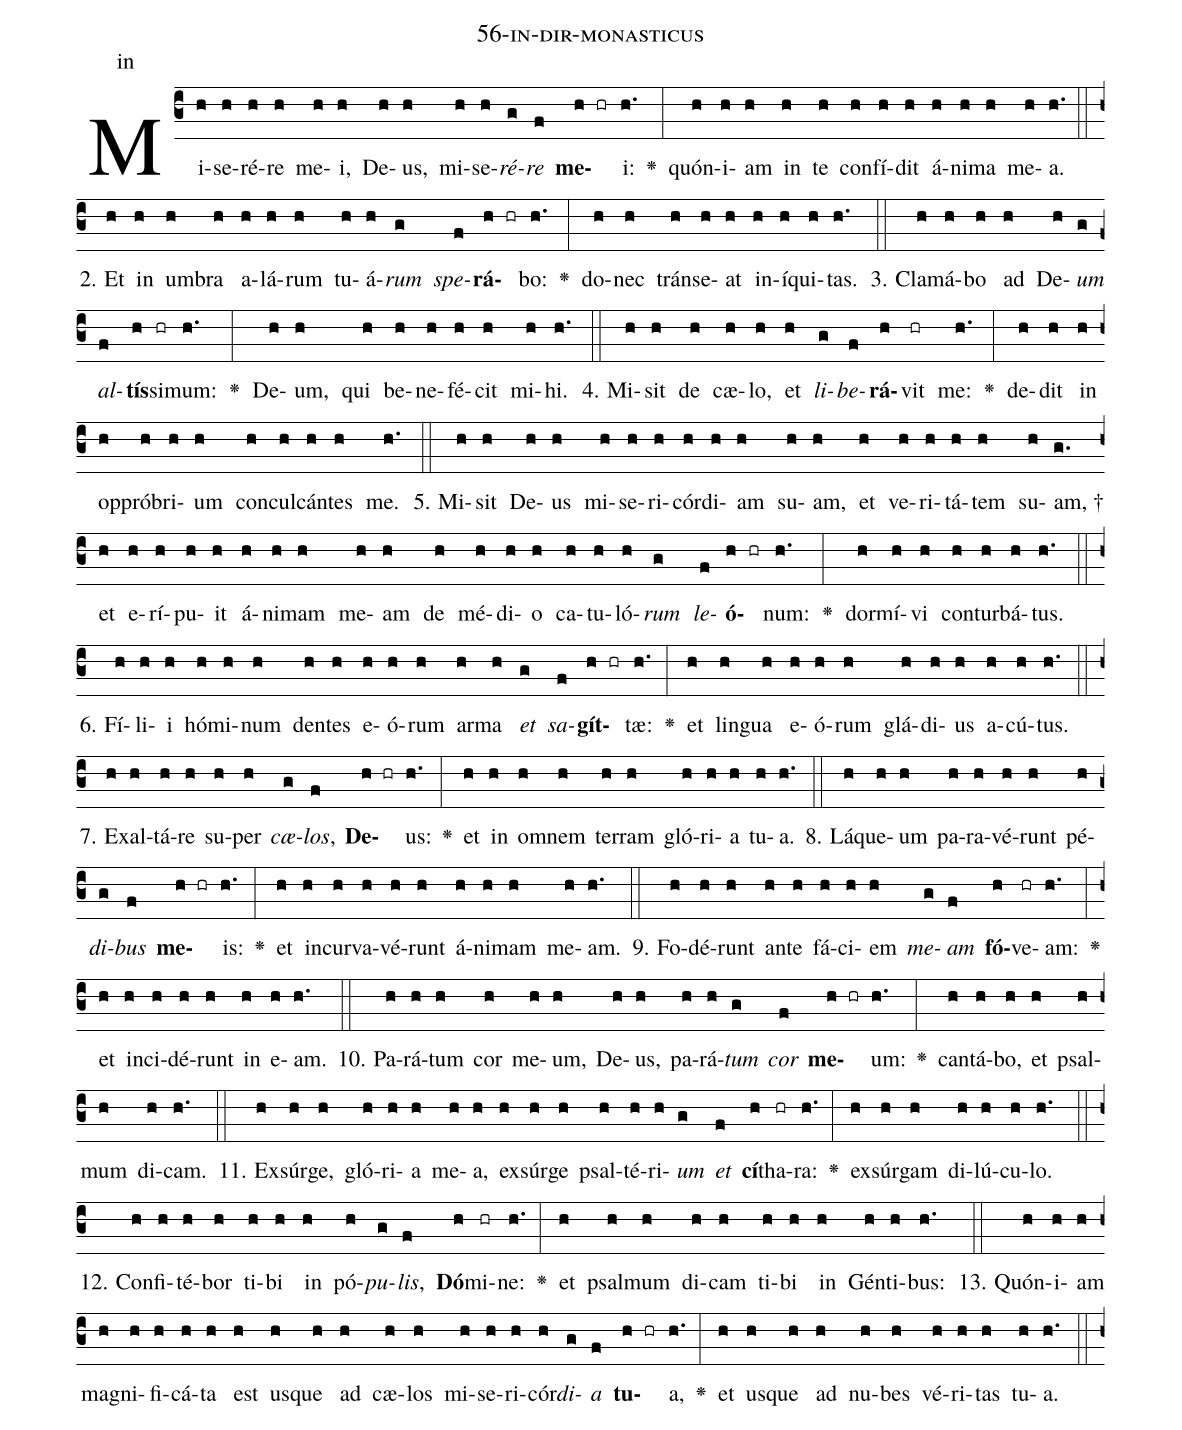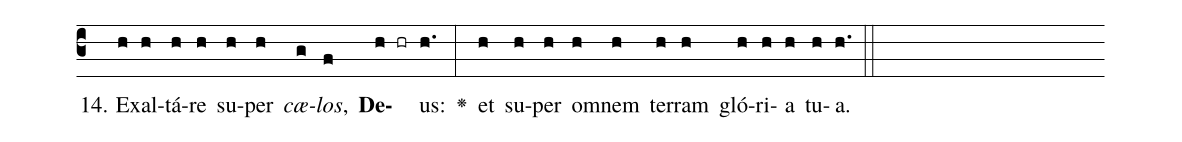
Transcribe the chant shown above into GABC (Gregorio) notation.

name: 56-in-dir-monasticus;
annotation: in;
%%
(c3)Mi(h)se(h)ré(h)re(h) me(h)i,(h) De(h)us,(h) mi(h)se(h)<i>ré</i>(g)<i>re</i>(f) <b>me</b>(h hr)i:(h.) <v>\greheightstar</v>(:) quón(h)i(h)am(h) in(h) te(h) con(h)fí(h)dit(h) á(h)ni(h)ma(h) me(h)a.(h.) (::)
2. Et(h) in(h) um(h)bra(h) a(h)lá(h)rum(h) tu(h)á(h)<i>rum</i>(g) <i>spe</i>(f)<b>rá</b>(h hr)bo:(h.) <v>\greheightstar</v>(:) do(h)nec(h) tráns(h)e(h)at(h) in(h)í(h)qui(h)tas.(h.) (::)
3. Cla(h)má(h)bo(h) ad(h) De(h)<i>um</i>(g) <i>al</i>(f)<b>tís</b>(h)si(hr)mum:(h.) <v>\greheightstar</v>(:) De(h)um,(h) qui(h) be(h)ne(h)fé(h)cit(h) mi(h)hi.(h.) (::)
4. Mi(h)sit(h) de(h) cæ(h)lo,(h) et(h) <i>li</i>(g)<i>be</i>(f)<b>rá</b>(h)vit(hr) me:(h.) <v>\greheightstar</v>(:) de(h)dit(h) in(h) op(h)pró(h)bri(h)um(h) con(h)cul(h)cán(h)tes(h) me.(h.) (::)
5. Mi(h)sit(h) De(h)us(h) mi(h)se(h)ri(h)cór(h)di(h)am(h) su(h)am,(h) et(h) ve(h)ri(h)tá(h)tem(h) su(h)am, †(g.) et(h) e(h)rí(h)pu(h)it(h) á(h)ni(h)mam(h) me(h)am(h) de(h) mé(h)di(h)o(h) ca(h)tu(h)ló(h)<i>rum</i>(g) <i>le</i>(f)<b>ó</b>(h hr)num:(h.) <v>\greheightstar</v>(:) dor(h)mí(h)vi(h) con(h)tur(h)bá(h)tus.(h.) (::)
6. Fí(h)li(h)i(h) hó(h)mi(h)num(h) den(h)tes(h) e(h)ó(h)rum(h) ar(h)ma(h) <i>et</i>(g) <i>sa</i>(f)<b>gít</b>(h hr)tæ:(h.) <v>\greheightstar</v>(:) et(h) lin(h)gua(h) e(h)ó(h)rum(h) glá(h)di(h)us(h) a(h)cú(h)tus.(h.) (::)
7. Ex(h)al(h)tá(h)re(h) su(h)per(h) <i>cæ</i>(g)<i>los</i>,(f) <b>De</b>(h hr)us:(h.) <v>\greheightstar</v>(:) et(h) in(h) om(h)nem(h) ter(h)ram(h) gló(h)ri(h)a(h) tu(h)a.(h.) (::)
8. Lá(h)que(h)um(h) pa(h)ra(h)vé(h)runt(h) pé(h)<i>di</i>(g)<i>bus</i>(f) <b>me</b>(h hr)is:(h.) <v>\greheightstar</v>(:) et(h) in(h)cur(h)va(h)vé(h)runt(h) á(h)ni(h)mam(h) me(h)am.(h.) (::)
9. Fo(h)dé(h)runt(h) an(h)te(h) fá(h)ci(h)em(h) <i>me</i>(g)<i>am</i>(f) <b>fó</b>(h)ve(hr)am:(h.) <v>\greheightstar</v>(:) et(h) in(h)ci(h)dé(h)runt(h) in(h) e(h)am.(h.) (::)
10. Pa(h)rá(h)tum(h) cor(h) me(h)um,(h) De(h)us,(h) pa(h)rá(h)<i>tum</i>(g) <i>cor</i>(f) <b>me</b>(h hr)um:(h.) <v>\greheightstar</v>(:) can(h)tá(h)bo,(h) et(h) psal(h)mum(h) di(h)cam.(h.) (::)
11. Ex(h)súr(h)ge,(h) gló(h)ri(h)a(h) me(h)a,(h) ex(h)súr(h)ge(h) psal(h)té(h)ri(h)<i>um</i>(g) <i>et</i>(f) <b>cí</b>(h)tha(hr)ra:(h.) <v>\greheightstar</v>(:) ex(h)súr(h)gam(h) di(h)lú(h)cu(h)lo.(h.) (::)
12. Con(h)fi(h)té(h)bor(h) ti(h)bi(h) in(h) pó(h)<i>pu</i>(g)<i>lis</i>,(f) <b>Dó</b>(h)mi(hr)ne:(h.) <v>\greheightstar</v>(:) et(h) psal(h)mum(h) di(h)cam(h) ti(h)bi(h) in(h) Gén(h)ti(h)bus:(h.) (::)
13. Quón(h)i(h)am(h) ma(h)gni(h)fi(h)cá(h)ta(h) est(h) us(h)que(h) ad(h) cæ(h)los(h) mi(h)se(h)ri(h)cór(h)<i>di</i>(g)<i>a</i>(f) <b>tu</b>(h hr)a,(h.) <v>\greheightstar</v>(:) et(h) us(h)que(h) ad(h) nu(h)bes(h) vé(h)ri(h)tas(h) tu(h)a.(h.) (::)
14. Ex(h)al(h)tá(h)re(h) su(h)per(h) <i>cæ</i>(g)<i>los</i>,(f) <b>De</b>(h hr)us:(h.) <v>\greheightstar</v>(:) et(h) su(h)per(h) om(h)nem(h) ter(h)ram(h) gló(h)ri(h)a(h) tu(h)a.(h.) (::)
